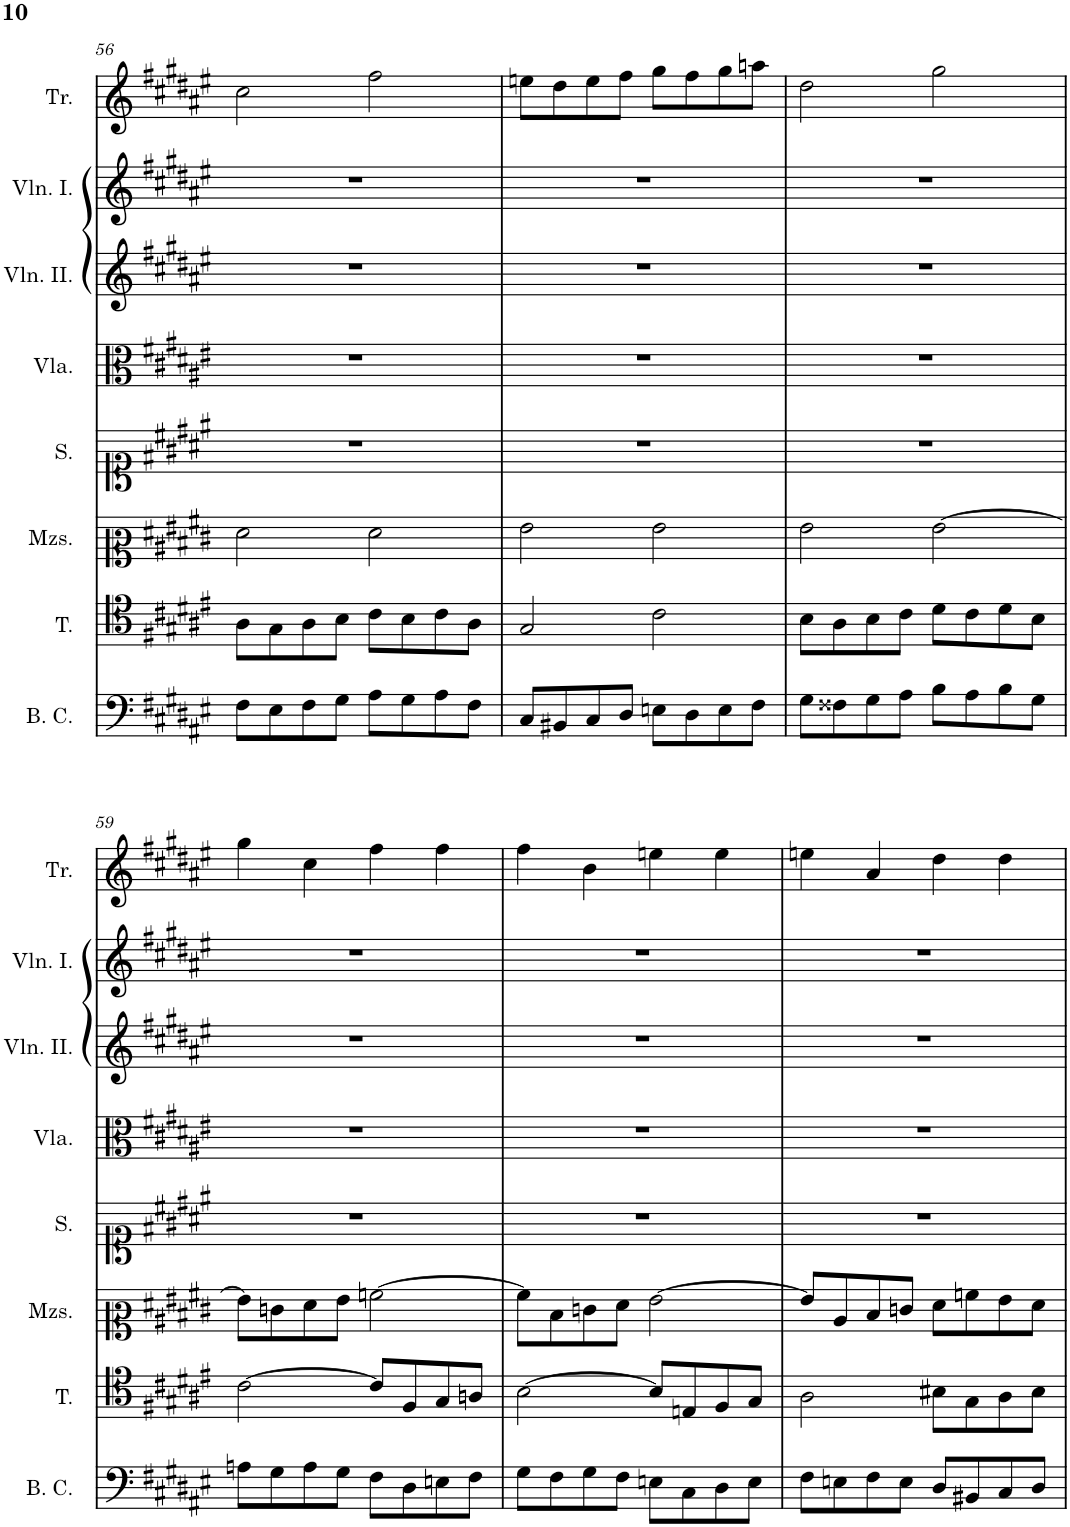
**kern	**kern	**kern	**kern	**kern	**kern	**kern	**kern
*part8	*part7	*part6	*part5	*part4	*part3	*part2	*part1
*staff8	*staff7	*staff6	*staff5	*staff4	*staff3	*staff2	*staff1
*I"Basso Continuo.	*I"Tenor.	*I"Mezzo-soprano.	*I"Soprano.	*I"Viola.	*I"Violino II.	*I"Violino I.	*I"Tromba.
*I'B. C.	*I'T.	*I'Mzs.	*I'S.	*I'Vla.	*I'Vln. II.	*I'Vln. I.	*I'Tr.
!!LO:PB:g=z
*clefF4	*clefC4	*clefC2	*clefC1	*clefC3	*clefG2	*clefG2	*clefG2
*k[f#c#g#d#a#e#]	*k[f#c#g#d#a#e#]	*k[f#c#g#d#a#e#]	*k[f#c#g#d#a#e#]	*k[f#c#g#d#a#e#]	*k[f#c#g#d#a#e#]	*k[f#c#g#d#a#e#]	*k[f#c#g#d#a#e#]
*M2/2	*M2/2	*M2/2	*M2/2	*M2/2	*M2/2	*M2/2	*M2/2
=56	=56	=56	=56	=56	=56	=56	=56
8F#\L	8A#\L	2f#\	1r	1r	1r	1r	2cc#\
8E#\	8G#\	.	.	.	.	.	.
8F#\	8A#\	.	.	.	.	.	.
8G#\J	8B\J	.	.	.	.	.	.
8A#\L	8c#\L	2f#\	.	.	.	.	2ff#\
8G#\	8B\	.	.	.	.	.	.
8A#\	8c#\	.	.	.	.	.	.
8F#\J	8A#\J	.	.	.	.	.	.
=57	=57	=57	=57	=57	=57	=57	=57
8C#/L	2G#/	2g#\	1r	1r	1r	1r	8een\L
8BB#X/	.	.	.	.	.	.	8dd#\
8C#/	.	.	.	.	.	.	8ee\
8D#/J	.	.	.	.	.	.	8ff#\J
8En\L	2c#\	2g#\	.	.	.	.	8gg#\L
8D#\	.	.	.	.	.	.	8ff#\
8E\	.	.	.	.	.	.	8gg#\
8F#\J	.	.	.	.	.	.	8aan\J
=58	=58	=58	=58	=58	=58	=58	=58
8G#\L	8B\L	2g#\	1r	1r	1r	1r	2dd#\
8F##X\	8A#\	.	.	.	.	.	.
8G#\	8B\	.	.	.	.	.	.
8A#\J	8c#\J	.	.	.	.	.	.
8B\L	8d#\L	[2g#\	.	.	.	.	2gg#\
8A#\	8c#\	.	.	.	.	.	.
8B\	8d#\	.	.	.	.	.	.
8G#\J	8B\J	.	.	.	.	.	.
!!LO:LB:g=z
=59	=59	=59	=59	=59	=59	=59	=59
8An\L	[2c#\	8g#\L]	1r	1r	1r	1r	4gg#\
8G#\	.	8en\	.	.	.	.	.
8A\	.	8f#\	.	.	.	.	4cc#\
8G#\J	.	8g#\J	.	.	.	.	.
8F#\L	8c#/L]	[2an\	.	.	.	.	4ff#\
8D#\	8F#/	.	.	.	.	.	.
8En\	8G#/	.	.	.	.	.	4ff#\
8F#\J	8An/J	.	.	.	.	.	.
=60	=60	=60	=60	=60	=60	=60	=60
8G#\L	[2B\	8a\L]	1r	1r	1r	1r	4ff#\
8F#\	.	8d#\	.	.	.	.	.
8G#\	.	8en\	.	.	.	.	4b\
8F#\J	.	8f#\J	.	.	.	.	.
8En\L	8B/L]	[2g#\	.	.	.	.	4een\
8C#\	8En/	.	.	.	.	.	.
8D#\	8F#/	.	.	.	.	.	4ee\
8E\J	8G#/J	.	.	.	.	.	.
=61	=61	=61	=61	=61	=61	=61	=61
8F#\L	2A#\	8g#/L]	1r	1r	1r	1r	4een\
8En\	.	8c#/	.	.	.	.	.
8F#\	.	8d#/	.	.	.	.	4a#/
8E\J	.	8en/J	.	.	.	.	.
8D#/L	8B#X\L	8f#\L	.	.	.	.	4dd#\
8BB#X/	8G#\	8an\	.	.	.	.	.
8C#/	8A#\	8g#\	.	.	.	.	4dd#\
8D#/J	8B#\J	8f#\J	.	.	.	.	.
=	=	=	=	=	=	=	=
*-	*-	*-	*-	*-	*-	*-	*-
